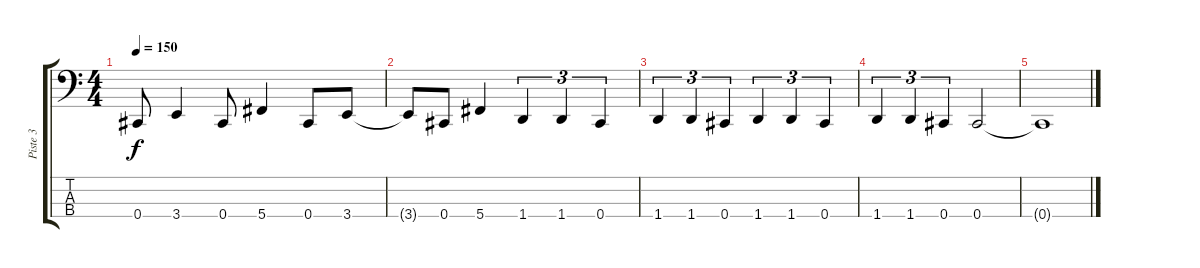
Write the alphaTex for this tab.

\track ("Piste 3" "Piste 3") {instrument electricbassfinger}
\staff {score tabs}
\tuning (E2 B1 Gb1 Db1) {hide}
\ts (4 4)
\tempo 150
\clef f4
\ks c
0.4.8{dy f} 3.4.4 0.4.8 5.4.4 0.4.8 3.4.8 |
3.4{t}.8 0.4.8 5.4.4 1.4.4{tu (3 2)} 1.4.4{tu (3 2)} 0.4.4{tu (3 2)} |
1.4.4{tu (3 2)} 1.4.4{tu (3 2)} 0.4.4{tu (3 2)} 1.4.4{tu (3 2)} 1.4.4{tu (3 2)} 0.4.4{tu (3 2)} |
1.4.4{tu (3 2)} 1.4.4{tu (3 2)} 0.4.4{tu (3 2)} 0.4.2 |
0.4{t}.1
